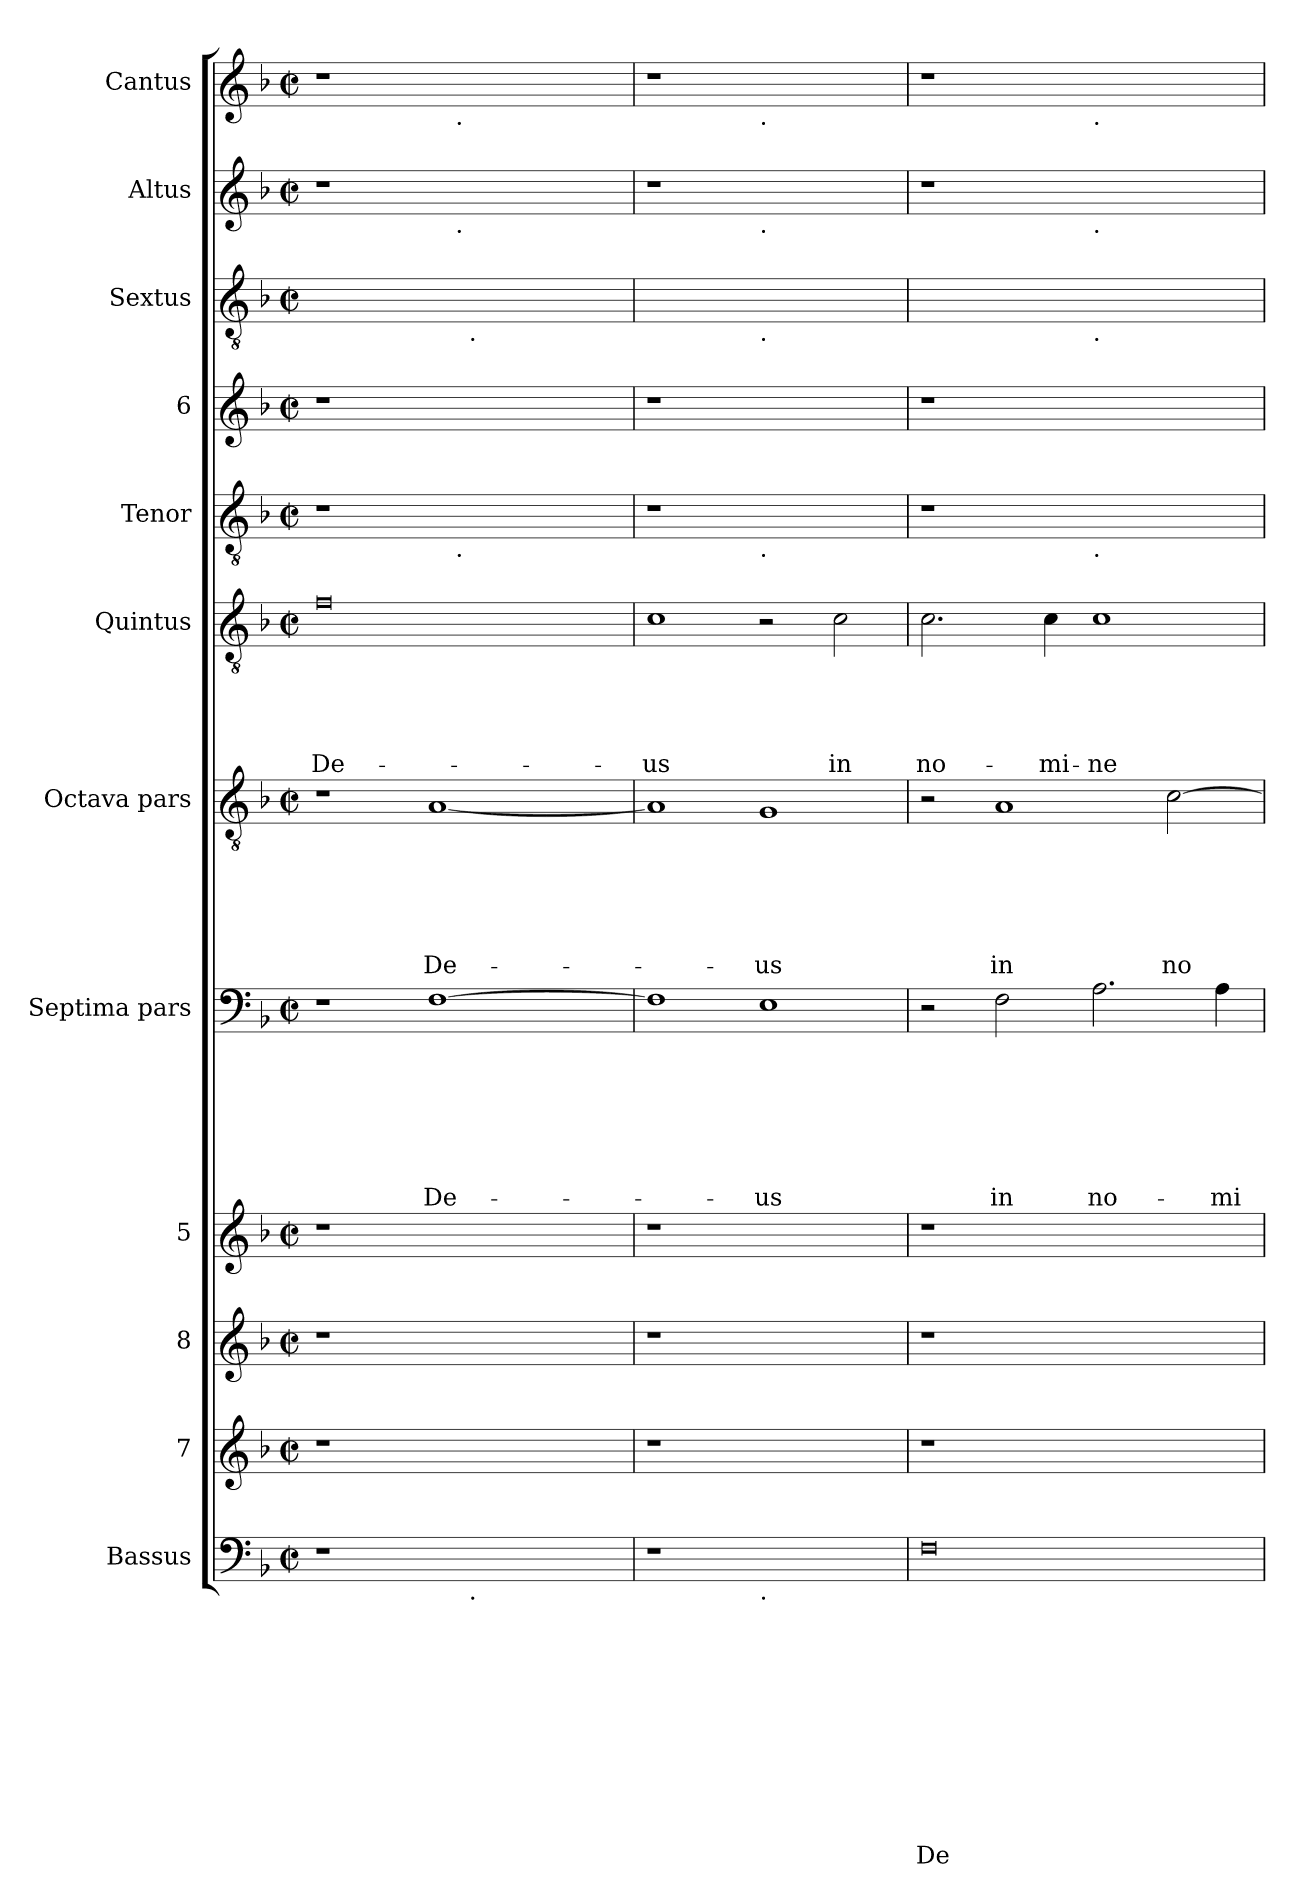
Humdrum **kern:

**kern	**text	**text	**text	**text	**text	**text	**text	**text	**text	**text	**text	**kern	**kern	**kern	**kern	**text	**text	**text	**text	**text	**text	**text	**kern	**text	**text	**text	**text	**text	**text	**kern	**text	**text	**text	**text	**text	**kern	**kern	**kern	**kern	**kern
*part12	*part12	*part12	*part12	*part12	*part12	*part12	*part12	*part12	*part12	*part12	*part12	*part11	*part10	*part9	*part8	*part8	*part8	*part8	*part8	*part8	*part8	*part8	*part7	*part7	*part7	*part7	*part7	*part7	*part7	*part6	*part6	*part6	*part6	*part6	*part6	*part5	*part4	*part3	*part2	*part1
*staff12	*staff12	*staff12	*staff12	*staff12	*staff12	*staff12	*staff12	*staff12	*staff12	*staff12	*staff12	*staff11	*staff10	*staff9	*staff8	*staff8	*staff8	*staff8	*staff8	*staff8	*staff8	*staff8	*staff7	*staff7	*staff7	*staff7	*staff7	*staff7	*staff7	*staff6	*staff6	*staff6	*staff6	*staff6	*staff6	*staff5	*staff4	*staff3	*staff2	*staff1
*I"Bassus	*	*	*	*	*	*	*	*	*	*	*	*I"7	*I"8	*I"5	*I"Septima pars	*	*	*	*	*	*	*	*I"Octava pars	*	*	*	*	*	*	*I"Quintus	*	*	*	*	*	*I"Tenor	*I"6	*I"Sextus	*I"Altus	*I"Cantus
*I'B.	*	*	*	*	*	*	*	*	*	*	*	*	*	*	*	*	*	*	*	*	*	*	*	*	*	*	*	*	*	*	*	*	*	*	*	*I'T.	*	*	*I'A.	*I'C.
*clefF4	*	*	*	*	*	*	*	*	*	*	*	*clefG2	*clefG2	*clefG2	*clefF4	*	*	*	*	*	*	*	*clefGv2	*	*	*	*	*	*	*clefGv2	*	*	*	*	*	*clefGv2	*clefG2	*clefGv2	*clefG2	*clefG2
*k[b-]	*	*	*	*	*	*	*	*	*	*	*	*k[b-]	*k[b-]	*k[b-]	*k[b-]	*	*	*	*	*	*	*	*k[b-]	*	*	*	*	*	*	*k[b-]	*	*	*	*	*	*k[b-]	*k[b-]	*k[b-]	*k[b-]	*k[b-]
*F:	*	*	*	*	*	*	*	*	*	*	*	*F:	*F:	*F:	*F:	*	*	*	*	*	*	*	*F:	*	*	*	*	*	*	*F:	*	*	*	*	*	*F:	*F:	*F:	*F:	*F:
*M2/2	*	*	*	*	*	*	*	*	*	*	*	*M2/2	*M2/2	*M2/2	*M2/2	*	*	*	*	*	*	*	*M2/2	*	*	*	*	*	*	*M2/2	*	*	*	*	*	*M2/2	*M2/2	*M2/2	*M2/2	*M2/2
*met(c|)	*	*	*	*	*	*	*	*	*	*	*	*met(c|)	*met(c|)	*met(c|)	*met(c|)	*	*	*	*	*	*	*	*met(c|)	*	*	*	*	*	*	*met(c|)	*	*	*	*	*	*met(c|)	*met(c|)	*met(c|)	*met(c|)	*met(c|)
=1	=1	=1	=1	=1	=1	=1	=1	=1	=1	=1	=1	=1	=1	=1	=1	=1	=1	=1	=1	=1	=1	=1	=1	=1	=1	=1	=1	=1	=1	=1	=1	=1	=1	=1	=1	=1	=1	=1	=1	=1
!	!	!	!	!	!	!	!	!	!	!	!	!	!	!	!	!	!	!	!	!	!	!	!	!	!	!	!	!	!	!	!	!	!	!	!LO:LY:b	!	!	!	!	!
1r	.	.	.	.	.	.	.	.	.	.	.	1r	1r	1r	1r	.	.	.	.	.	.	.	1r	.	.	.	.	.	.	0f	.	.	.	.	De-	1r	1r	1ryy	1r	1r
!	!	!	!	!	!	!	!	!	!	!	!	!	!	!	!	!	!	!	!	!	!	!LO:LY:b	!	!	!	!	!	!	!LO:LY:b	!	!	!	!	!	!	!	!	!	!	!
8ryy	.	.	.	.	.	.	.	.	.	.	.	1ryy	1ryy	1ryy	[>1F	.	.	.	.	.	.	De-	[<1A	.	.	.	.	.	De-	.	.	.	.	.	.	16.ryy	1ryy	8ryy	16.ryy	16.ryy
!	!	!	!	!	!	!	!	!	!	!	!	!	!	!	!	!	!	!	!	!	!	!	!	!	!	!	!	!	!	!	!	!	!	!	!	!	!	!	!	!LO:TX:b:t=.
!	!	!	!	!	!	!	!	!	!	!	!	!	!	!	!	!	!	!	!	!	!	!	!	!	!	!	!	!	!	!	!	!	!	!	!	!	!	!	!LO:TX:b:t=.	!
!	!	!	!	!	!	!	!	!	!	!	!	!	!	!	!	!	!	!	!	!	!	!	!	!	!	!	!	!	!	!	!	!	!	!	!	!LO:TX:b:t=.	!	!	!	!
.	.	.	.	.	.	.	.	.	.	.	.	.	.	.	.	.	.	.	.	.	.	.	.	.	.	.	.	.	.	.	.	.	.	.	.	2ryy	.	.	2ryy	2ryy
!	!	!	!	!	!	!	!	!	!	!	!	!	!	!	!	!	!	!	!	!	!	!	!	!	!	!	!	!	!	!	!	!	!	!	!	!	!	!LO:TX:b:t=.	!	!
!LO:TX:b:t=.	!	!	!	!	!	!	!	!	!	!	!	!	!	!	!	!	!	!	!	!	!	!	!	!	!	!	!	!	!	!	!	!	!	!	!	!	!	!	!	!
2..ryy	.	.	.	.	.	.	.	.	.	.	.	.	.	.	.	.	.	.	.	.	.	.	.	.	.	.	.	.	.	.	.	.	.	.	.	.	.	2..ryy	.	.
.	.	.	.	.	.	.	.	.	.	.	.	.	.	.	.	.	.	.	.	.	.	.	.	.	.	.	.	.	.	.	.	.	.	.	.	4ryy	.	.	4ryy	4ryy
.	.	.	.	.	.	.	.	.	.	.	.	.	.	.	.	.	.	.	.	.	.	.	.	.	.	.	.	.	.	.	.	.	.	.	.	8ryy	.	.	8ryy	8ryy
.	.	.	.	.	.	.	.	.	.	.	.	.	.	.	.	.	.	.	.	.	.	.	.	.	.	.	.	.	.	.	.	.	.	.	.	32ryy	.	.	32ryy	32ryy
=2	=2	=2	=2	=2	=2	=2	=2	=2	=2	=2	=2	=2	=2	=2	=2	=2	=2	=2	=2	=2	=2	=2	=2	=2	=2	=2	=2	=2	=2	=2	=2	=2	=2	=2	=2	=2	=2	=2	=2	=2
!	!	!	!	!	!	!	!	!	!	!	!	!	!	!	!	!	!	!	!	!	!	!	!	!	!	!	!	!	!	!	!	!	!	!	!LO:LY:b	!	!	!	!	!
1r	.	.	.	.	.	.	.	.	.	.	.	1r	1r	1r	1F]	.	.	.	.	.	.	.	1A]	.	.	.	.	.	.	1c	.	.	.	.	-us	1r	1r	1ryy	1r	1r
!	!	!	!	!	!	!	!	!	!	!	!	!	!	!	!	!	!	!	!	!	!	!	!	!	!	!	!	!	!	!	!	!	!	!	!	!	!	!	!	!LO:TX:b:t=.
!	!	!	!	!	!	!	!	!	!	!	!	!	!	!	!	!	!	!	!	!	!	!	!	!	!	!	!	!	!	!	!	!	!	!	!	!	!	!	!LO:TX:b:t=.	!
!	!	!	!	!	!	!	!	!	!	!	!	!	!	!	!	!	!	!	!	!	!	!	!	!	!	!	!	!	!	!	!	!	!	!	!	!	!	!LO:TX:b:t=.	!	!
!	!	!	!	!	!	!	!	!	!	!	!	!	!	!	!	!	!	!	!	!	!	!	!	!	!	!	!	!	!	!	!	!	!	!	!	!LO:TX:b:t=.	!	!	!	!
!LO:TX:b:t=.	!	!	!	!	!	!	!	!	!	!	!	!	!	!	!	!	!	!	!	!	!	!	!	!	!	!	!	!	!	!	!	!	!	!	!	!	!	!	!	!
!	!	!	!	!	!	!	!	!	!	!	!	!	!	!	!	!	!	!	!	!	!	!LO:LY:b	!	!	!	!	!	!	!LO:LY:b	!	!	!	!	!	!	!	!	!	!	!
1ryy	.	.	.	.	.	.	.	.	.	.	.	1ryy	1ryy	1ryy	1E	.	.	.	.	.	.	-us	1G	.	.	.	.	.	-us	2r	.	.	.	.	.	1ryy	1ryy	1ryy	1ryy	1ryy
!	!	!	!	!	!	!	!	!	!	!	!	!	!	!	!	!	!	!	!	!	!	!	!	!	!	!	!	!	!	!	!	!	!	!	!LO:LY:b	!	!	!	!	!
.	.	.	.	.	.	.	.	.	.	.	.	.	.	.	.	.	.	.	.	.	.	.	.	.	.	.	.	.	.	2c\	.	.	.	.	in	.	.	.	.	.
=3	=3	=3	=3	=3	=3	=3	=3	=3	=3	=3	=3	=3	=3	=3	=3	=3	=3	=3	=3	=3	=3	=3	=3	=3	=3	=3	=3	=3	=3	=3	=3	=3	=3	=3	=3	=3	=3	=3	=3	=3
!	!	!	!	!	!	!	!	!	!	!	!LO:LY:b	!	!	!	!	!	!	!	!	!	!	!	!	!	!	!	!	!	!	!	!	!	!	!	!LO:LY:b	!	!	!	!	!
0F	.	.	.	.	.	.	.	.	.	.	De-	1r	1r	1r	2r	.	.	.	.	.	.	.	2r	.	.	.	.	.	.	2.c\	.	.	.	.	no-	1r	1r	1ryy	1r	1r
!	!	!	!	!	!	!	!	!	!	!	!	!	!	!	!	!	!	!	!	!	!	!LO:LY:b	!	!	!	!	!	!	!LO:LY:b	!	!	!	!	!	!	!	!	!	!	!
.	.	.	.	.	.	.	.	.	.	.	.	.	.	.	2F\	.	.	.	.	.	.	in	1A	.	.	.	.	.	in	.	.	.	.	.	.	.	.	.	.	.
!	!	!	!	!	!	!	!	!	!	!	!	!	!	!	!	!	!	!	!	!	!	!	!	!	!	!	!	!	!	!	!	!	!	!	!LO:LY:b	!	!	!	!	!
.	.	.	.	.	.	.	.	.	.	.	.	.	.	.	.	.	.	.	.	.	.	.	.	.	.	.	.	.	.	4c\	.	.	.	.	-mi-	.	.	.	.	.
!	!	!	!	!	!	!	!	!	!	!	!	!	!	!	!	!	!	!	!	!	!	!	!	!	!	!	!	!	!	!	!	!	!	!	!	!	!	!	!	!LO:TX:b:t=.
!	!	!	!	!	!	!	!	!	!	!	!	!	!	!	!	!	!	!	!	!	!	!	!	!	!	!	!	!	!	!	!	!	!	!	!	!	!	!	!LO:TX:b:t=.	!
!	!	!	!	!	!	!	!	!	!	!	!	!	!	!	!	!	!	!	!	!	!	!	!	!	!	!	!	!	!	!	!	!	!	!	!	!	!	!LO:TX:b:t=.	!	!
!	!	!	!	!	!	!	!	!	!	!	!	!	!	!	!	!	!	!	!	!	!	!	!	!	!	!	!	!	!	!	!	!	!	!	!	!LO:TX:b:t=.	!	!	!	!
!	!	!	!	!	!	!	!	!	!	!	!	!	!	!	!	!	!	!	!	!	!	!LO:LY:b	!	!	!	!	!	!	!	!	!	!	!	!	!LO:LY:b	!	!	!	!	!
.	.	.	.	.	.	.	.	.	.	.	.	1ryy	1ryy	1ryy	2.A\	.	.	.	.	.	.	no-	.	.	.	.	.	.	.	1c	.	.	.	.	-ne	1ryy	1ryy	1ryy	1ryy	1ryy
!	!	!	!	!	!	!	!	!	!	!	!	!	!	!	!	!	!	!	!	!	!	!	!	!	!	!	!	!	!LO:LY:b	!	!	!	!	!	!	!	!	!	!	!
.	.	.	.	.	.	.	.	.	.	.	.	.	.	.	.	.	.	.	.	.	.	.	[>2c\	.	.	.	.	.	no-	.	.	.	.	.	.	.	.	.	.	.
!	!	!	!	!	!	!	!	!	!	!	!	!	!	!	!	!	!	!	!	!	!	!LO:LY:b	!	!	!	!	!	!	!	!	!	!	!	!	!	!	!	!	!	!
.	.	.	.	.	.	.	.	.	.	.	.	.	.	.	4A\	.	.	.	.	.	.	-mi-	.	.	.	.	.	.	.	.	.	.	.	.	.	.	.	.	.	.
=	=	=	=	=	=	=	=	=	=	=	=	=	=	=	=	=	=	=	=	=	=	=	=	=	=	=	=	=	=	=	=	=	=	=	=	=	=	=	=	=
*-	*-	*-	*-	*-	*-	*-	*-	*-	*-	*-	*-	*-	*-	*-	*-	*-	*-	*-	*-	*-	*-	*-	*-	*-	*-	*-	*-	*-	*-	*-	*-	*-	*-	*-	*-	*-	*-	*-	*-	*-
